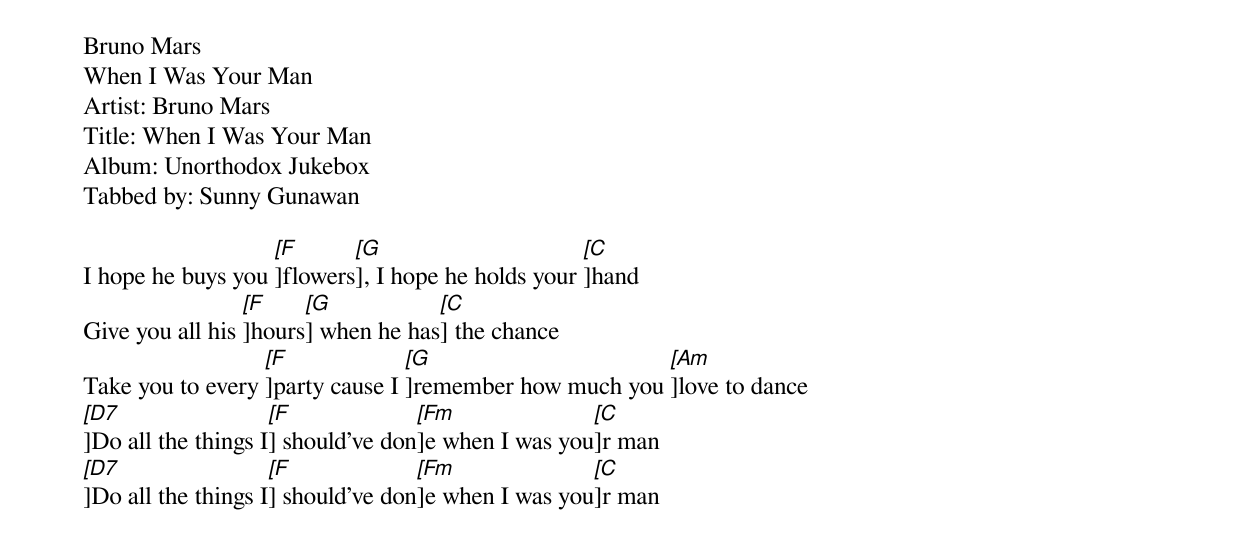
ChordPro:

Bruno Mars
When I Was Your Man
Artist: Bruno Mars
Title: When I Was Your Man
Album: Unorthodox Jukebox
Tabbed by: Sunny Gunawan

I hope he buys you [[F]]flowers[[G]], I hope he holds your [[C]]hand
Give you all his [[F]]hours[[G]] when he has[[C]] the chance
Take you to every [[F]]party cause I [[G]]remember how much you [[Am]]love to dance
[[D7]]Do all the things I[[F]] should've don[[Fm]]e when I was you[[C]]r man
[[D7]]Do all the things I[[F]] should've don[[Fm]]e when I was you[[C]]r man
